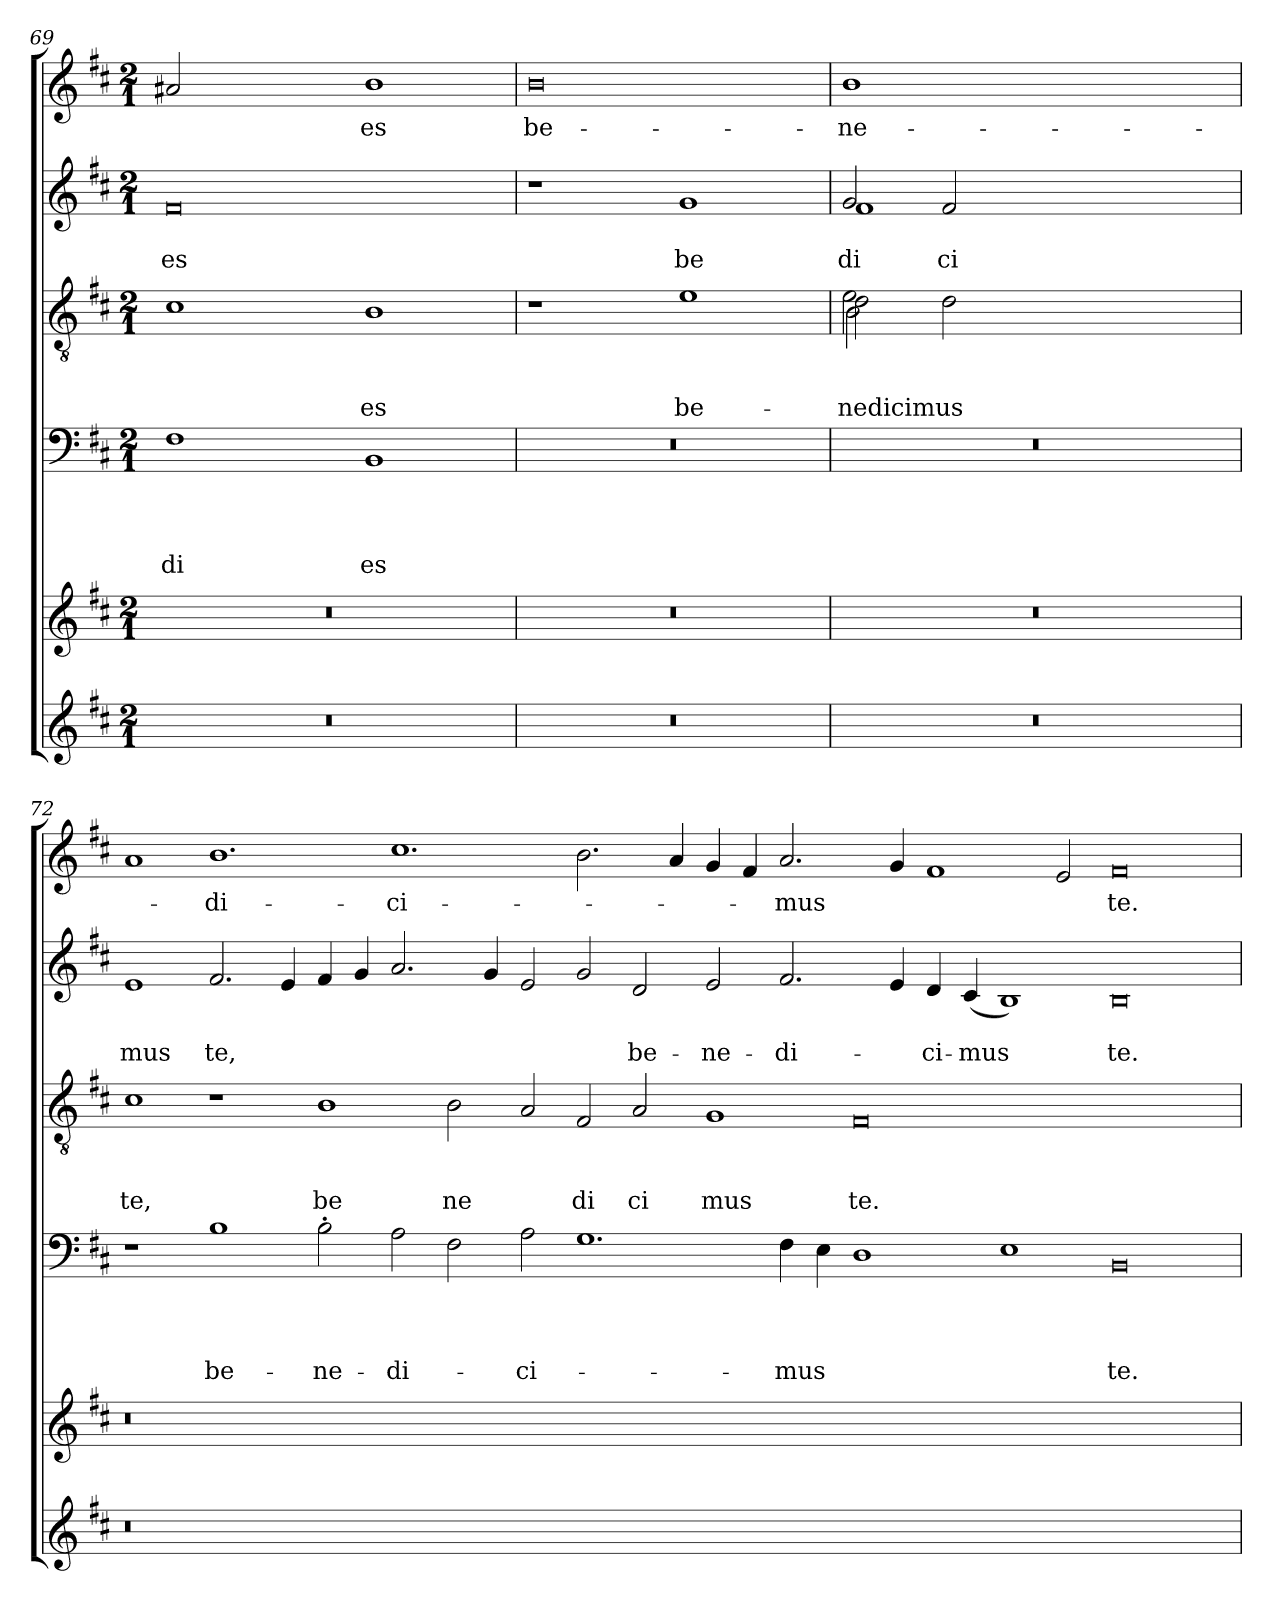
**kern	**kern	**kern	**text	**text	**text	**text	**kern	**text	**text	**text	**kern	**text	**text	**kern	**text
*part6	*part5	*part4	*part4	*part4	*part4	*part4	*part3	*part3	*part3	*part3	*part2	*part2	*part2	*part1	*part1
*staff6	*staff5	*staff4	*staff4	*staff4	*staff4	*staff4	*staff3	*staff3	*staff3	*staff3	*staff2	*staff2	*staff2	*staff1	*staff1
*clefG2	*clefG2	*clefF4	*	*	*	*	*clefGv2	*	*	*	*clefG2	*	*	*clefG2	*
*k[f#c#]	*k[f#c#]	*k[f#c#]	*	*	*	*	*k[f#c#]	*	*	*	*k[f#c#]	*	*	*k[f#c#]	*
*D:	*D:	*D:	*	*	*	*	*D:	*	*	*	*D:	*	*	*D:	*
*M2/1	*M2/1	*M2/1	*	*	*	*	*M2/1	*	*	*	*M2/1	*	*	*M2/1	*
=69	=69	=69	=69	=69	=69	=69	=69	=69	=69	=69	=69	=69	=69	=69	=69
!	!	!	!	!	!	!LO:LY:b	!	!	!	!	!	!	!LO:LY:b	!	!
0r	0r	1F#	.	.	.	di	1c#	.	.	.	0f#	.	es	2a#X/	.
.	.	.	.	.	.	.	.	.	.	.	.	.	.	2ryy	.
!	!	!	!	!	!	!LO:LY:b	!	!	!	!LO:LY:b	!	!	!	!	!LO:LY:b
.	.	1BB	.	.	.	es	1B	.	.	-es	.	.	.	1b	-es
=70!	=70!	=70!	=70!	=70!	=70!	=70!	=70!	=70!	=70!	=70!	=70!	=70!	=70!	=70!	=70!
!	!	!	!	!	!	!	!	!	!	!	!	!	!	!	!LO:LY:b
0r	0r	0r	.	.	.	.	1r	.	.	.	1r	.	.	0b	be-
!	!	!	!	!	!	!	!	!	!	!LO:LY:b	!	!	!LO:LY:b	!	!
.	.	.	.	.	.	.	1e	.	.	be-	1g	.	be	.	.
=71!	=71!	=71!	=71!	=71!	=71!	=71!	=71!	=71!	=71!	=71!	=71!	=71!	=71!	=71!	=71!
!	!	!	!	!	!	!	!	!	!	!LO:LY:b	!	!	!LO:LY:b	!	!
*	*	*	*	*	*	*	*^	*	*	*	*^	*	*	*	*
*	*	*	*	*	*	*	*	*^	*	*	*	*	*	*	*	*	*
!	!	!	!	!	!	!	!	!	!	!	!	!	!	!	!	!LO:LY:b	!	!LO:LY:b
0r	0r	0r	.	.	.	.	2e\	2d\	2B\	.	.	-nedicimus	2g/	1f#	.	di	1b	-ne-
!	!	!	!	!	!	!	!	!	!	!	!	!	!	!	!	!LO:LY:b	!	!
.	.	.	.	.	.	.	2d\	1ryy	1ryy	.	.	.	2f#/	.	.	ci	.	.
.	.	.	.	.	.	.	1ryy	.	.	.	.	.	1ryy	1ryy	.	.	1ryy	.
.	.	.	.	.	.	.	.	2ryy	2ryy	.	.	.	.	.	.	.	.	.
*	*	*	*	*	*	*	*	*	*	*	*	*	*v	*v	*	*	*	*
!!LO:LB:g=z
=72!	=72!	=72!	=72!	=72!	=72!	=72!	=72!	=72!	=72!	=72!	=72!	=72!	=72!	=72!	=72!	=72!	=72!
!	!	!	!	!	!	!	!	!	!	!	!	!LO:LY:b	!	!	!LO:LY:b	!	!
*	*	*	*	*	*	*	*v	*v	*v	*	*	*	*	*	*	*	*
0r	0r	1r	.	.	.	.	1c#	.	.	te,	1e	.	mus	1a	.
!	!	!	!	!	!	!LO:LY:b	!	!	!	!	!	!	!LO:LY:b	!	!LO:LY:b
.	.	1B	.	.	.	be-	1r	.	.	.	2.f#/	.	te,	1.b	-di-
.	.	.	.	.	.	.	.	.	.	.	4e/	.	.	.	.
!	!	!	!	!	!	!LO:LY:b	!	!	!	!LO:LY:b	!	!	!	!	!
000ryy	000ryy	2B'>\	.	.	.	-ne-	1B	.	.	be	4f#/	.	.	.	.
.	.	.	.	.	.	.	.	.	.	.	4g/	.	.	.	.
!	!	!	!	!	!	!LO:LY:b	!	!	!	!	!	!	!	!	!LO:LY:b
.	.	2A\	.	.	.	-di-	.	.	.	.	2.a/	.	.	1.cc#	-ci-
!	!	!	!	!	!	!	!	!	!	!LO:LY:b	!	!	!	!	!
.	.	2F#\	.	.	.	.	2B\	.	.	ne	.	.	.	.	.
.	.	.	.	.	.	.	.	.	.	.	4g/	.	.	.	.
!	!	!	!	!	!	!LO:LY:b	!	!	!	!	!	!	!	!	!
.	.	2A\	.	.	.	-ci-	2A/	.	.	.	2e/	.	.	.	.
!	!	!	!	!	!	!	!	!	!	!LO:LY:b	!	!	!	!	!
.	.	1.G	.	.	.	.	2F#/	.	.	di	2g/	.	.	2.b\	.
!	!	!	!	!	!	!	!	!	!	!LO:LY:b	!	!	!LO:LY:b	!	!
.	.	.	.	.	.	.	2A/	.	.	ci	2d/	.	be-	.	.
.	.	.	.	.	.	.	.	.	.	.	.	.	.	4a/	.
!	!	!	!	!	!	!	!	!	!	!LO:LY:b	!	!	!LO:LY:b	!	!
.	.	.	.	.	.	.	1G	.	.	mus	2e/	.	-ne-	4g/	.
.	.	.	.	.	.	.	.	.	.	.	.	.	.	4f#/	.
!	!	!	!	!	!	!LO:LY:b	!	!	!	!	!	!	!LO:LY:b	!	!LO:LY:b
.	.	4F#\	.	.	.	-mus	.	.	.	.	2.f#/	.	-di-	2.a/	-mus
.	.	4E\	.	.	.	.	.	.	.	.	.	.	.	.	.
!	!	!	!	!	!	!	!	!	!	!LO:LY:b	!	!	!	!	!
.	.	1D	.	.	.	.	0F#	.	.	te.	.	.	.	.	.
.	.	.	.	.	.	.	.	.	.	.	4e/	.	.	4g/	.
!	!	!	!	!	!	!	!	!	!	!	!	!	!LO:LY:b	!	!
.	.	.	.	.	.	.	.	.	.	.	4d/	.	-ci-	1f#	.
!	!	!	!	!	!	!	!	!	!	!	!	!	!LO:LY:b	!	!
.	.	.	.	.	.	.	.	.	.	.	(<4c#/	.	-mus	.	.
.	.	1E	.	.	.	.	.	.	.	.	1B)	.	.	.	.
.	.	.	.	.	.	.	.	.	.	.	.	.	.	2e/	.
!	!	!	!	!	!	!LO:LY:b	!	!	!	!	!	!	!LO:LY:b	!	!LO:LY:b
.	.	0BB	.	.	.	te.	0ryy	.	.	.	0B	.	te.	0f#	te.
=!	=!	=!	=!	=!	=!	=!	=!	=!	=!	=!	=!	=!	=!	=!	=!
*-	*-	*-	*-	*-	*-	*-	*-	*-	*-	*-	*-	*-	*-	*-	*-
